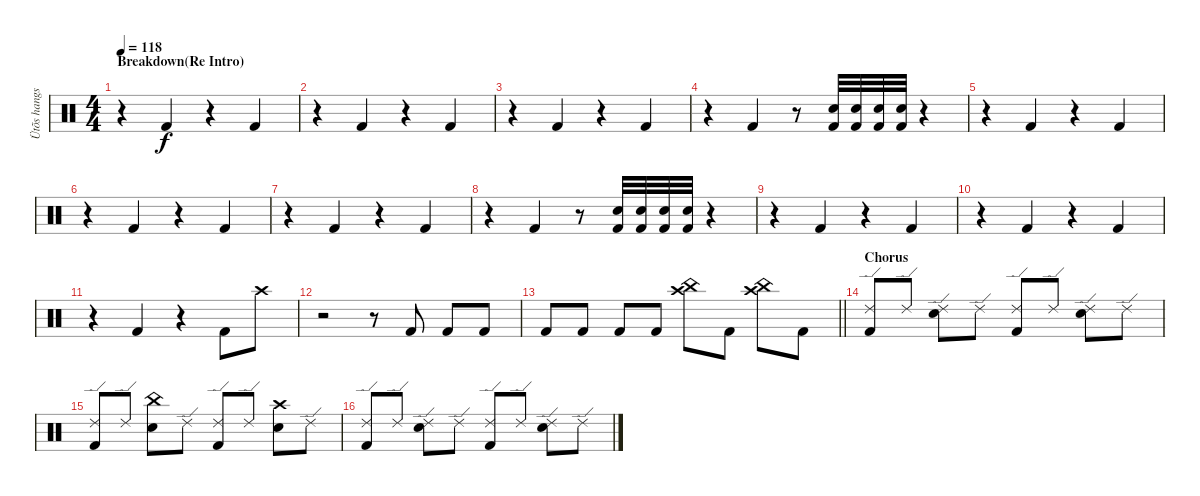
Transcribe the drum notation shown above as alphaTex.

\track ("Ütõs hangszer" "Ütõs hangs") {instrument percussion}
\staff {score}
\articulation defaults
\ts (4 4)
\section ("" "Breakdown(Re Intro)")
\tempo 118
\clef neutral
\ks c
r.4{dy f} "Kick (hit) 2".4 r.4 "Kick (hit) 2".4 |
r.4 "Kick (hit) 2".4 r.4 "Kick (hit) 2".4 |
r.4 "Kick (hit) 2".4 r.4 "Kick (hit) 2".4 |
r.4 "Kick (hit) 2".4 r.8 ("Electric Snare (hit)" "Kick (hit) 2").32 ("Electric Snare (hit)" "Kick (hit) 2").32 ("Electric Snare (hit)" "Kick (hit) 2").32 ("Electric Snare (hit)" "Kick (hit) 2").32 r.4 |
r.4 "Kick (hit) 2".4 r.4 "Kick (hit) 2".4 |
r.4 "Kick (hit) 2".4 r.4 "Kick (hit) 2".4 |
r.4 "Kick (hit) 2".4 r.4 "Kick (hit) 2".4 |
r.4 "Kick (hit) 2".4 r.8 ("Electric Snare (hit)" "Kick (hit) 2").32 ("Electric Snare (hit)" "Kick (hit) 2").32 ("Electric Snare (hit)" "Kick (hit) 2").32 ("Electric Snare (hit)" "Kick (hit) 2").32 r.4 |
r.4 "Kick (hit) 2".4 r.4 "Kick (hit) 2".4 |
r.4 "Kick (hit) 2".4 r.4 "Kick (hit) 2".4 |
r.4 "Kick (hit) 2".4 r.4 "Kick (hit) 2".8 "Crash high (hit)".8 |
r.2 r.8 "Kick (hit) 2".8 "Kick (hit) 2".8 "Kick (hit) 2".8 |
\barLineRight lightlight "Kick (hit) 2".8 "Kick (hit) 2".8 "Kick (hit) 2".8 "Kick (hit) 2".8
("Crash high (hit)" "China (hit)").8 "Kick (hit) 2".8 ("Crash high (hit)" "China (hit)").8 "Kick (hit) 2".8 |
\section ("" "Chorus")
("Ride (edge) 2" "Kick (hit) 2").8 "Ride (edge) 2".8 ("Ride (edge) 2" "Electric Snare (hit)").8 "Ride (edge) 2".8 ("Ride (edge) 2" "Kick (hit) 2").8 "Ride (edge) 2".8 ("Ride (edge) 2" "Electric Snare (hit)").8 "Ride (edge) 2".8 |
("Ride (edge) 2" "Kick (hit) 2").8 "Ride (edge) 2".8 ("China (hit)" "Electric Snare (hit)").8 "Ride (edge) 2".8 ("Ride (edge) 2" "Kick (hit) 2").8 "Ride (edge) 2".8 ("Crash high (hit)" "Electric Snare (hit)").8 "Ride (edge) 2".8 |
("Ride (edge) 2" "Kick (hit) 2").8 "Ride (edge) 2".8 ("Ride (edge) 2" "Electric Snare (hit)").8 "Ride (edge) 2".8 ("Ride (edge) 2" "Kick (hit) 2").8 "Ride (edge) 2".8 ("Ride (edge) 2" "Electric Snare (hit)").8 "Ride (edge) 2".8
